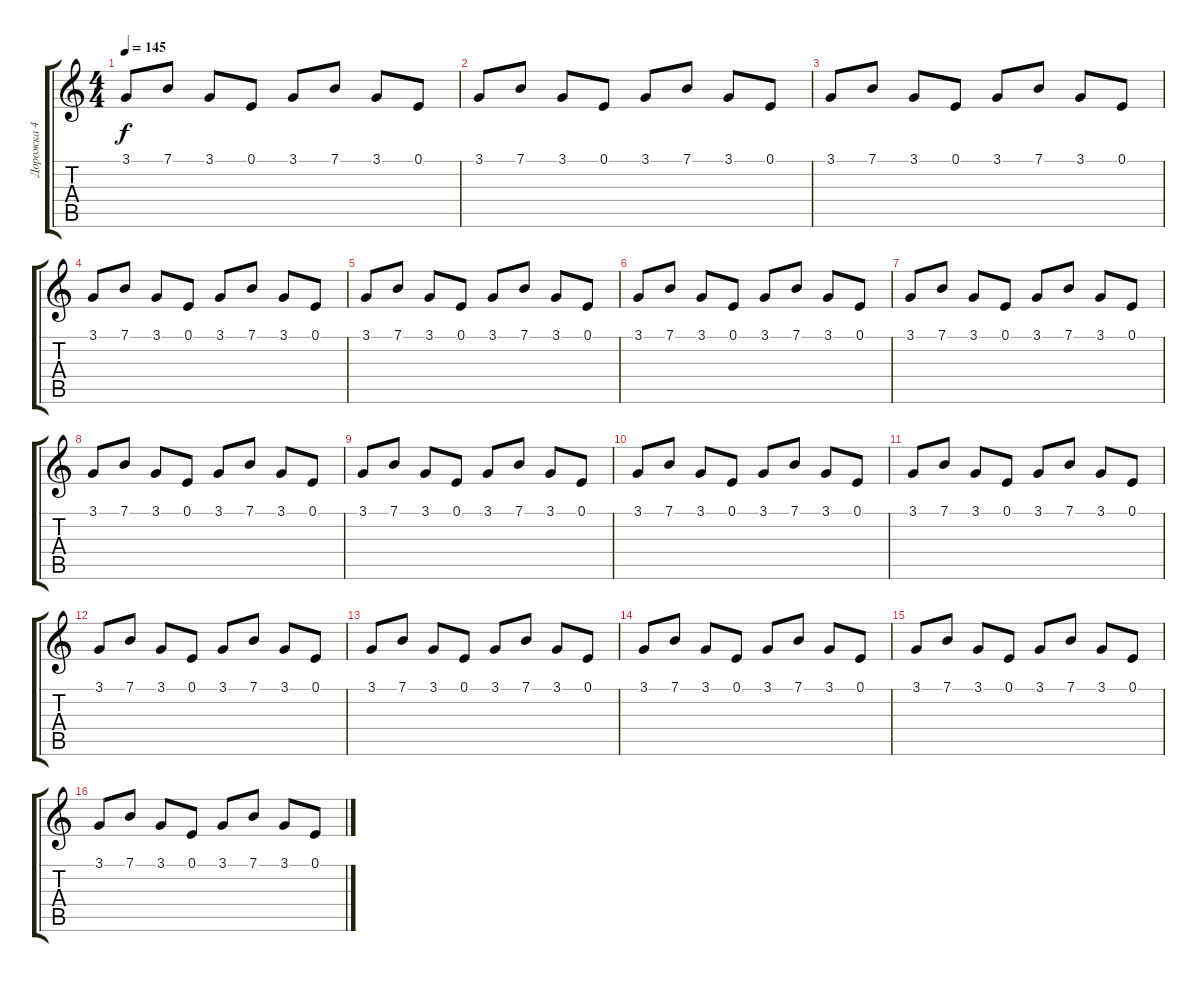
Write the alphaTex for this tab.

\track ("Дорожка 4" "Дорожка 4") {instrument brightacousticpiano}
\staff {score tabs}
\tuning (E4 B3 G3 D3 A2 E2) {hide}
\ts (4 4)
\tempo 145
\clef g2
\ks c
3.1.8{dy f} 7.1.8 3.1.8 0.1.8 3.1.8 7.1.8 3.1.8 0.1.8 |
3.1.8 7.1.8 3.1.8 0.1.8 3.1.8 7.1.8 3.1.8 0.1.8 |
3.1.8 7.1.8 3.1.8 0.1.8 3.1.8 7.1.8 3.1.8 0.1.8 |
3.1.8 7.1.8 3.1.8 0.1.8 3.1.8 7.1.8 3.1.8 0.1.8 |
3.1.8 7.1.8 3.1.8 0.1.8 3.1.8 7.1.8 3.1.8 0.1.8 |
3.1.8 7.1.8 3.1.8 0.1.8 3.1.8 7.1.8 3.1.8 0.1.8 |
3.1.8 7.1.8 3.1.8 0.1.8 3.1.8 7.1.8 3.1.8 0.1.8 |
3.1.8 7.1.8 3.1.8 0.1.8 3.1.8 7.1.8 3.1.8 0.1.8 |
3.1.8 7.1.8 3.1.8 0.1.8 3.1.8 7.1.8 3.1.8 0.1.8 |
3.1.8 7.1.8 3.1.8 0.1.8 3.1.8 7.1.8 3.1.8 0.1.8 |
3.1.8 7.1.8 3.1.8 0.1.8 3.1.8 7.1.8 3.1.8 0.1.8 |
3.1.8 7.1.8 3.1.8 0.1.8 3.1.8 7.1.8 3.1.8 0.1.8 |
3.1.8 7.1.8 3.1.8 0.1.8 3.1.8 7.1.8 3.1.8 0.1.8 |
3.1.8 7.1.8 3.1.8 0.1.8 3.1.8 7.1.8 3.1.8 0.1.8 |
3.1.8 7.1.8 3.1.8 0.1.8 3.1.8 7.1.8 3.1.8 0.1.8 |
3.1.8 7.1.8 3.1.8 0.1.8 3.1.8 7.1.8 3.1.8 0.1.8
